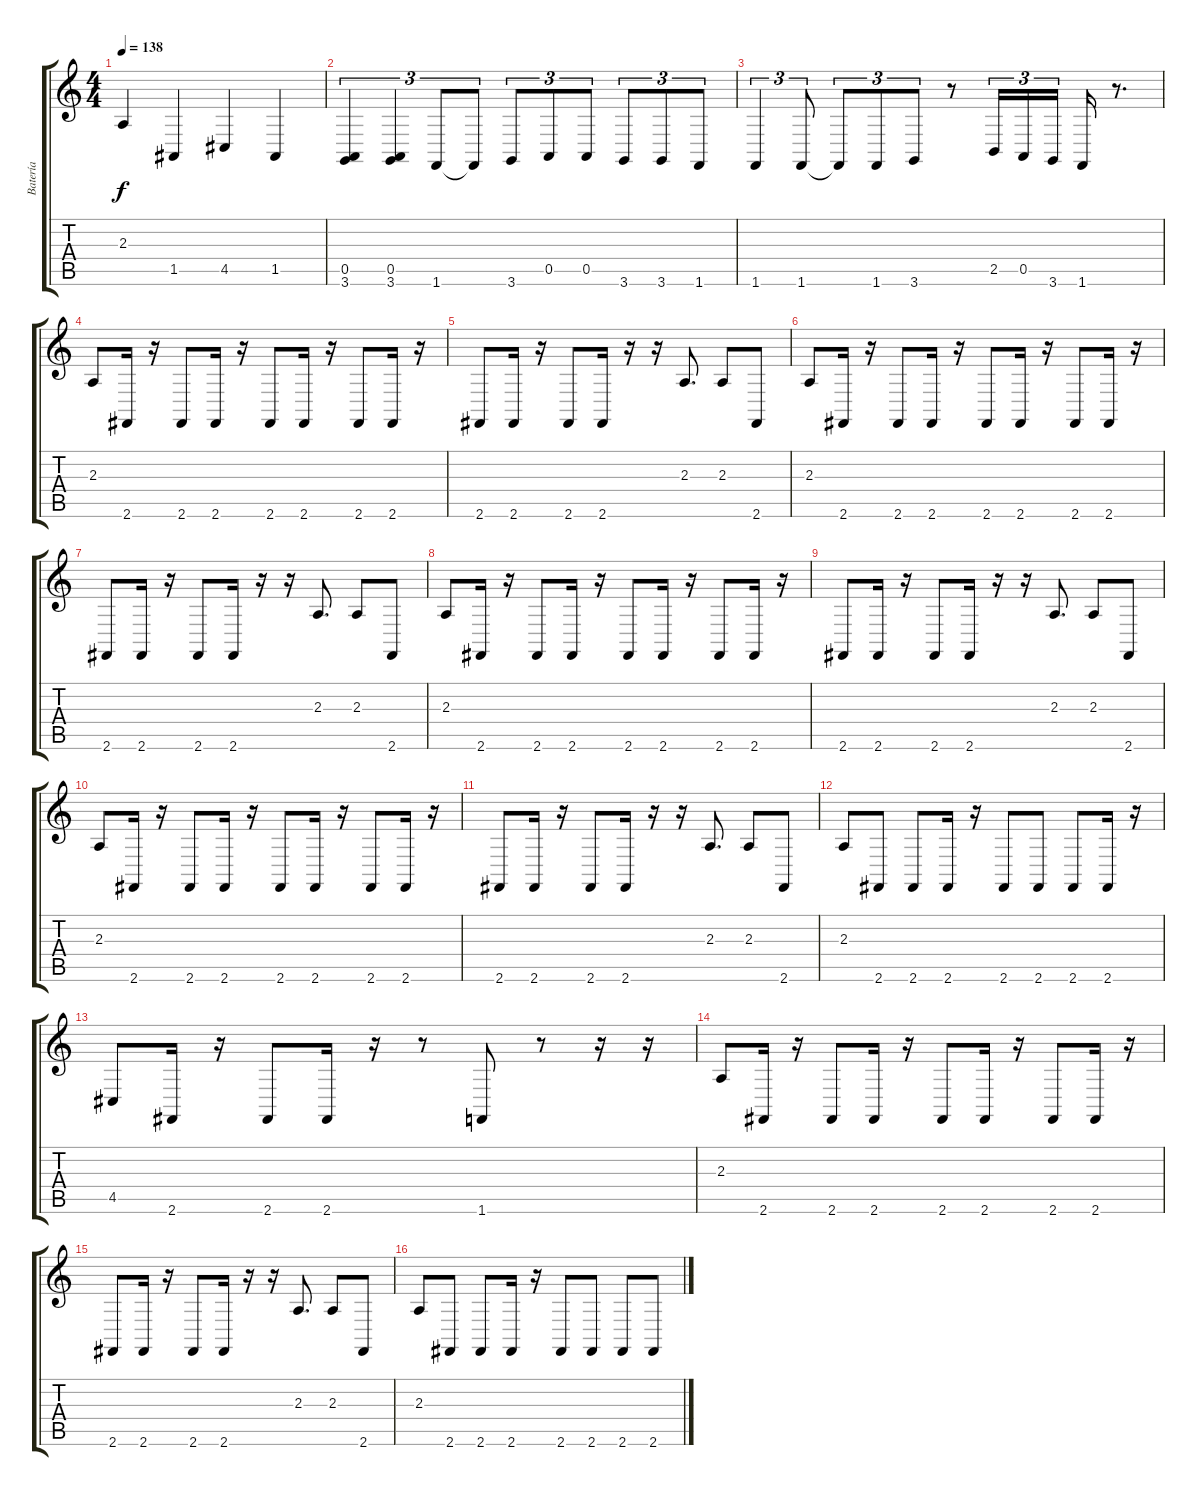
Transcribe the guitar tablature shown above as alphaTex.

\track ("Batería" "Batería") {instrument melodictom}
\staff {score tabs}
\tuning (E4 B3 G3 D3 A2 E2) {hide}
\ts (4 4)
\tempo 138
\clef g2
\ks c
2.3.4{dy f} 1.5.4 4.5.4 1.5.4 |
(0.5 3.6).4{tu (3 2)} (0.5 3.6).4{tu (3 2)} 1.6.8{tu (3 2)} 1.6{t}.8{tu (3 2)} 3.6.8{tu (3 2)} 0.5.8{tu (3 2)} 0.5.8{tu (3 2)} 3.6.8{tu (3 2)} 3.6.8{tu (3 2)} 1.6.8{tu (3 2)} |
1.6.4{tu (3 2)} 1.6.8{tu (3 2)} 1.6{t}.8{tu (3 2)} 1.6.8{tu (3 2)} 3.6.8{tu (3 2)} r.8 2.5.16{tu (3 2)} 0.5.16{tu (3 2)} 3.6.16{tu (3 2)} 1.6.16 r.8{d} |
2.3.8 2.6.16 r.16 2.6.8 2.6.16 r.16 2.6.8 2.6.16 r.16 2.6.8 2.6.16 r.16 |
2.6.8 2.6.16 r.16 2.6.8 2.6.16 r.16 r.16 2.3.8{d} 2.3.8 2.6.8 |
2.3.8 2.6.16 r.16 2.6.8 2.6.16 r.16 2.6.8 2.6.16 r.16 2.6.8 2.6.16 r.16 |
2.6.8 2.6.16 r.16 2.6.8 2.6.16 r.16 r.16 2.3.8{d} 2.3.8 2.6.8 |
2.3.8 2.6.16 r.16 2.6.8 2.6.16 r.16 2.6.8 2.6.16 r.16 2.6.8 2.6.16 r.16 |
2.6.8 2.6.16 r.16 2.6.8 2.6.16 r.16 r.16 2.3.8{d} 2.3.8 2.6.8 |
2.3.8 2.6.16 r.16 2.6.8 2.6.16 r.16 2.6.8 2.6.16 r.16 2.6.8 2.6.16 r.16 |
2.6.8 2.6.16 r.16 2.6.8 2.6.16 r.16 r.16 2.3.8{d} 2.3.8 2.6.8 |
2.3.8 2.6.8 2.6.8 2.6.16 r.16 2.6.8 2.6.8 2.6.8 2.6.16 r.16 |
4.5.8 2.6.16 r.16 2.6.8 2.6.16 r.16 r.8 1.6.8 r.8 r.16 r.16 |
2.3.8 2.6.16 r.16 2.6.8 2.6.16 r.16 2.6.8 2.6.16 r.16 2.6.8 2.6.16 r.16 |
2.6.8 2.6.16 r.16 2.6.8 2.6.16 r.16 r.16 2.3.8{d} 2.3.8 2.6.8 |
2.3.8 2.6.8 2.6.8 2.6.16 r.16 2.6.8 2.6.8 2.6.8 2.6.8
